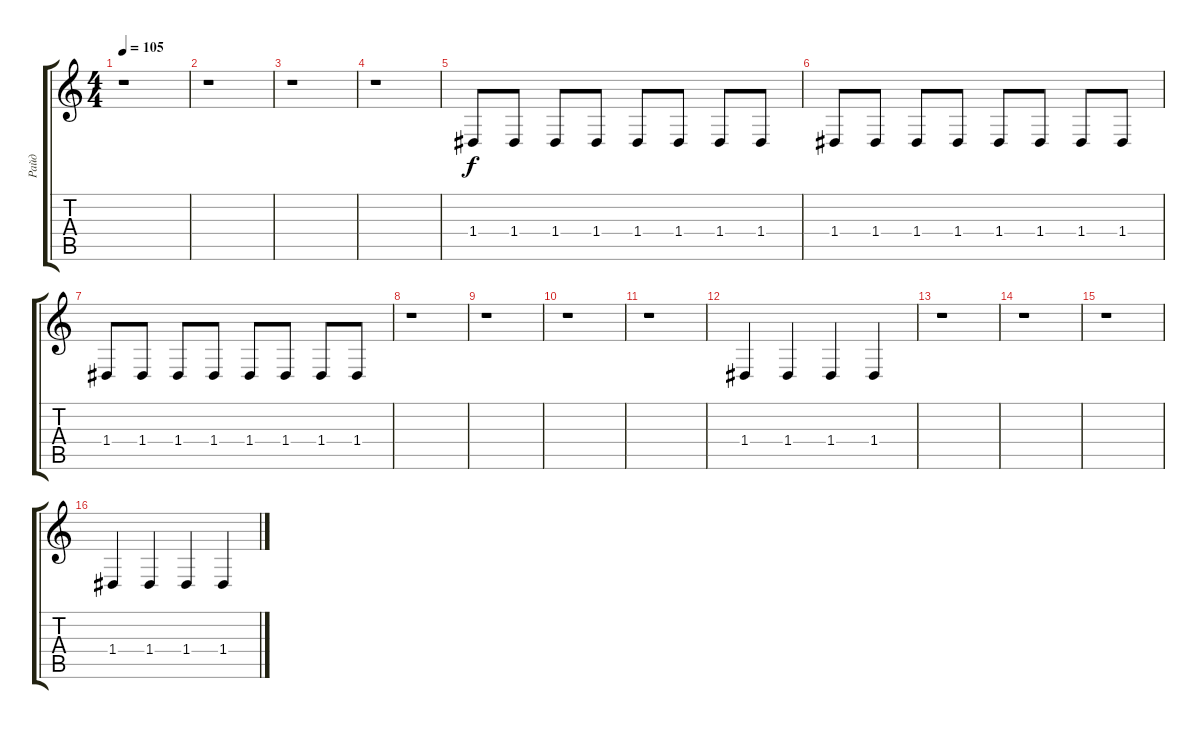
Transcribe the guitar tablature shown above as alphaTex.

\track ("Райд" "Райд") {instrument acousticgrandpiano}
\staff {score tabs}
\tuning (E4 B3 G3 D3 A2 E2) {hide}
\ts (4 4)
\tempo 105
\clef g2
\ks c
r.1{dy f} |
r.1 |
r.1 |
r.1 |
1.4.8 1.4.8 1.4.8 1.4.8 1.4.8 1.4.8 1.4.8 1.4.8 |
1.4.8 1.4.8 1.4.8 1.4.8 1.4.8 1.4.8 1.4.8 1.4.8 |
1.4.8 1.4.8 1.4.8 1.4.8 1.4.8 1.4.8 1.4.8 1.4.8 |
r.1 |
r.1 |
r.1 |
r.1 |
1.4.4 1.4.4 1.4.4 1.4.4 |
r.1 |
r.1 |
r.1 |
1.4.4 1.4.4 1.4.4 1.4.4
